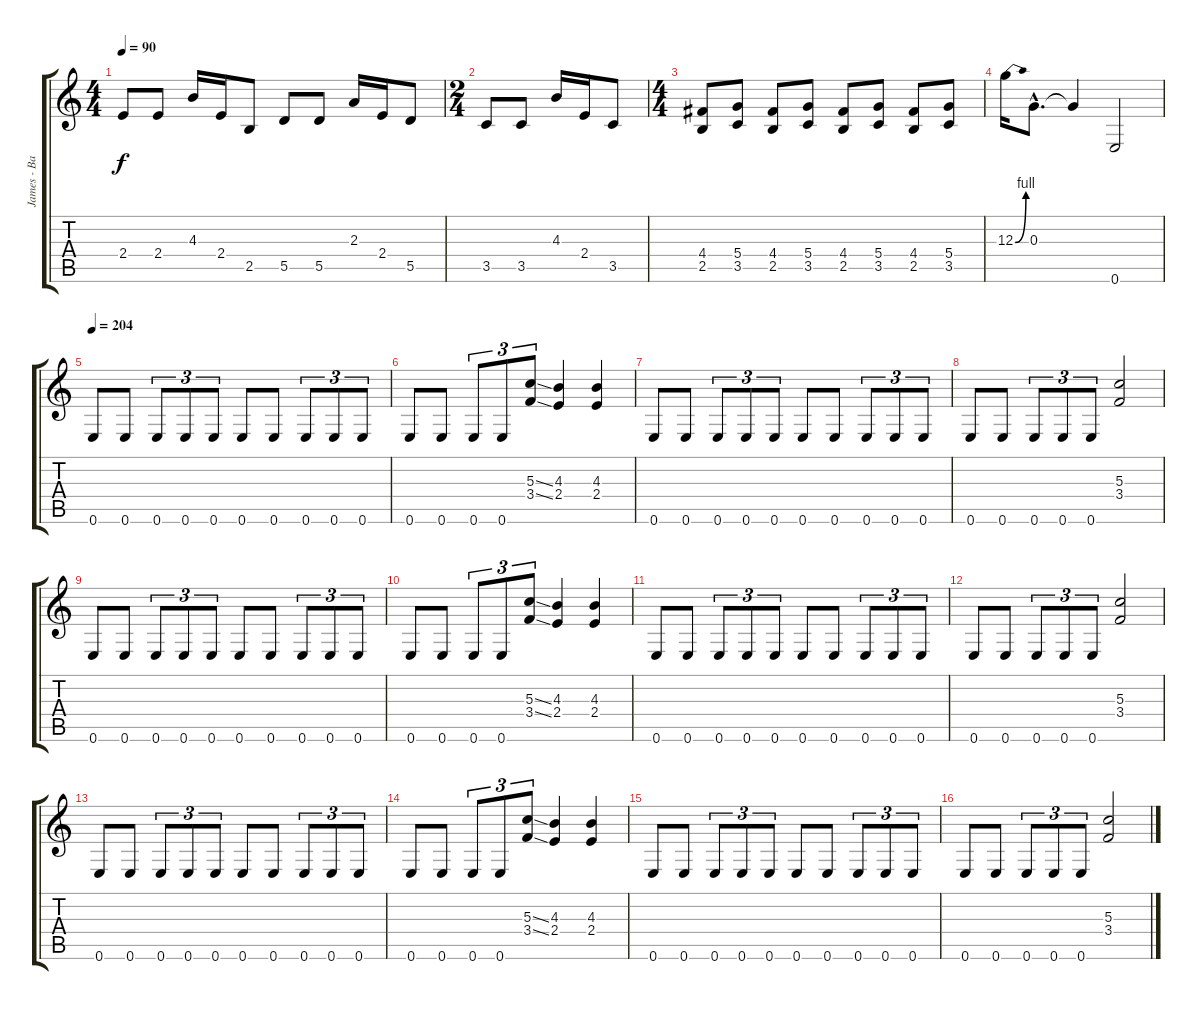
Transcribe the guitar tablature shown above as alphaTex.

\track ("James - Back Guitar" "James - Ba") {instrument overdrivenguitar}
\staff {score tabs}
\tuning (E4 B3 G3 D3 A2 E2) {hide}
\ts (4 4)
\tempo 90
\clef g2
\ks c
2.4.8{dy f} 2.4.8 4.3.16 2.4.16 2.5.8 5.5.8 5.5.8 2.3.16 2.4.16 5.5.8 |
\ts (2 4)
3.5.8 3.5.8 4.3.16 2.4.16 3.5.8 |
\ts (4 4)
(4.4 2.5).8{volume 11 balance 12} (5.4 3.5).8 (4.4 2.5).8 (5.4 3.5).8 (4.4 2.5).8 (5.4 3.5).8 (4.4 2.5).8 (5.4 3.5).8 |
12.3{be (bend 0 0 60 4)}.16 0.3{hac}.8{d} 0.3{t}.4 0.6.2 |
\tempo 204
0.6.8 0.6.8 0.6.8{tu (3 2)} 0.6.8{tu (3 2)} 0.6.8{tu (3 2)} 0.6.8 0.6.8 0.6.8{tu (3 2)} 0.6.8{tu (3 2)} 0.6.8{tu (3 2)} |
0.6.8 0.6.8 0.6.8{tu (3 2)} 0.6.8{tu (3 2)} (5.3{ss} 3.4{ss}).8{tu (3 2)} (4.3 2.4).4 (4.3 2.4).4 |
0.6.8 0.6.8 0.6.8{tu (3 2)} 0.6.8{tu (3 2)} 0.6.8{tu (3 2)} 0.6.8 0.6.8 0.6.8{tu (3 2)} 0.6.8{tu (3 2)} 0.6.8{tu (3 2)} |
0.6.8 0.6.8 0.6.8{tu (3 2)} 0.6.8{tu (3 2)} 0.6.8{tu (3 2)} (5.3 3.4).2 |
0.6.8 0.6.8 0.6.8{tu (3 2)} 0.6.8{tu (3 2)} 0.6.8{tu (3 2)} 0.6.8 0.6.8 0.6.8{tu (3 2)} 0.6.8{tu (3 2)} 0.6.8{tu (3 2)} |
0.6.8 0.6.8 0.6.8{tu (3 2)} 0.6.8{tu (3 2)} (5.3{ss} 3.4{ss}).8{tu (3 2)} (4.3 2.4).4 (4.3 2.4).4 |
0.6.8 0.6.8 0.6.8{tu (3 2)} 0.6.8{tu (3 2)} 0.6.8{tu (3 2)} 0.6.8 0.6.8 0.6.8{tu (3 2)} 0.6.8{tu (3 2)} 0.6.8{tu (3 2)} |
0.6.8 0.6.8 0.6.8{tu (3 2)} 0.6.8{tu (3 2)} 0.6.8{tu (3 2)} (5.3 3.4).2 |
0.6.8 0.6.8 0.6.8{tu (3 2)} 0.6.8{tu (3 2)} 0.6.8{tu (3 2)} 0.6.8 0.6.8 0.6.8{tu (3 2)} 0.6.8{tu (3 2)} 0.6.8{tu (3 2)} |
0.6.8 0.6.8 0.6.8{tu (3 2)} 0.6.8{tu (3 2)} (5.3{ss} 3.4{ss}).8{tu (3 2)} (4.3 2.4).4 (4.3 2.4).4 |
0.6.8 0.6.8 0.6.8{tu (3 2)} 0.6.8{tu (3 2)} 0.6.8{tu (3 2)} 0.6.8 0.6.8 0.6.8{tu (3 2)} 0.6.8{tu (3 2)} 0.6.8{tu (3 2)} |
0.6.8 0.6.8 0.6.8{tu (3 2)} 0.6.8{tu (3 2)} 0.6.8{tu (3 2)} (5.3 3.4).2
